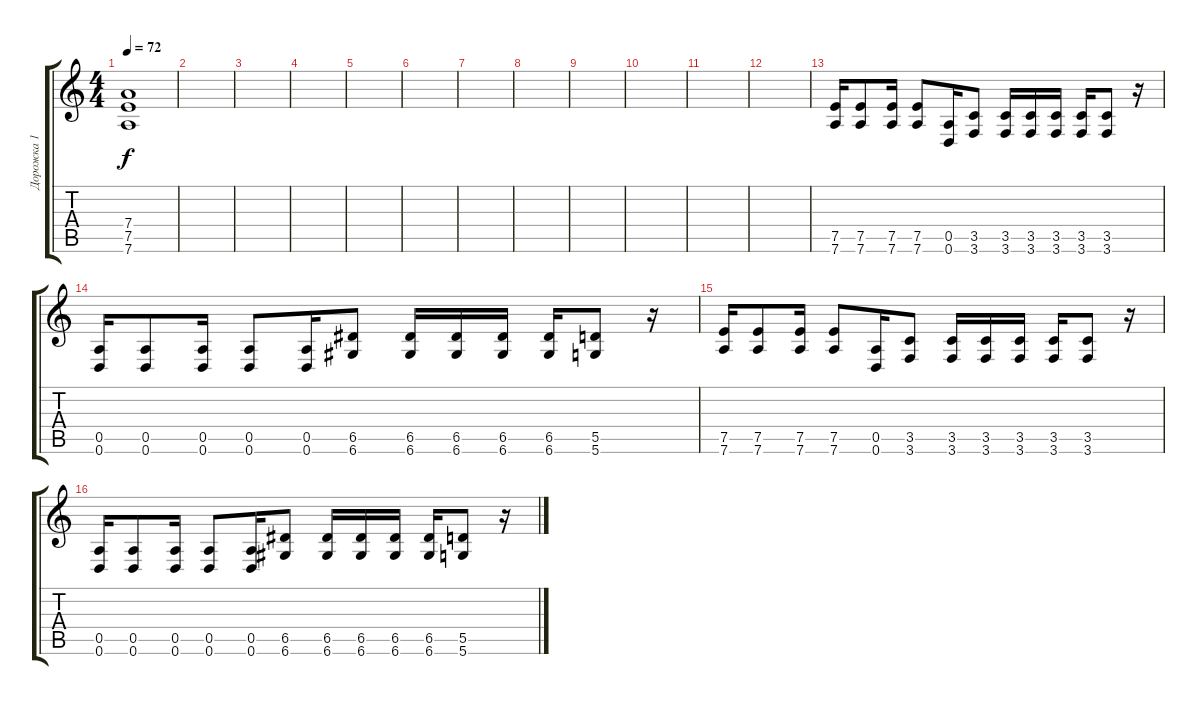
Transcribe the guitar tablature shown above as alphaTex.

\track ("Дорожка 1" "Дорожка 1") {instrument electricguitarclean}
\staff {score tabs}
\tuning (E4 B3 G3 D3 A2 D2) {hide}
\ts (4 4)
\tempo 72
\clef g2
\ks c
(7.4 7.5 7.6).1{dy f volume 16 instrument distortionguitar} |
|
|
|
|
|
|
|
|
|
|
|
(7.5 7.6).16{volume 16 instrument distortionguitar} (7.5 7.6).8 (7.5 7.6).16 (7.5 7.6).8 (0.5 0.6).16 (3.5 3.6).8 (3.5 3.6).16 (3.5 3.6).16 (3.5 3.6).16 (3.5 3.6).16 (3.5 3.6).8 r.16 |
(0.5 0.6).16 (0.5 0.6).8 (0.5 0.6).16 (0.5 0.6).8 (0.5 0.6).16 (6.5 6.6).8 (6.5 6.6).16 (6.5 6.6).16 (6.5 6.6).16 (6.5 6.6).16 (5.5 5.6).8 r.16 |
(7.5 7.6).16 (7.5 7.6).8 (7.5 7.6).16 (7.5 7.6).8 (0.5 0.6).16 (3.5 3.6).8 (3.5 3.6).16 (3.5 3.6).16 (3.5 3.6).16 (3.5 3.6).16 (3.5 3.6).8 r.16 |
(0.5 0.6).16 (0.5 0.6).8 (0.5 0.6).16 (0.5 0.6).8 (0.5 0.6).16 (6.5 6.6).8 (6.5 6.6).16 (6.5 6.6).16 (6.5 6.6).16 (6.5 6.6).16 (5.5 5.6).8 r.16
